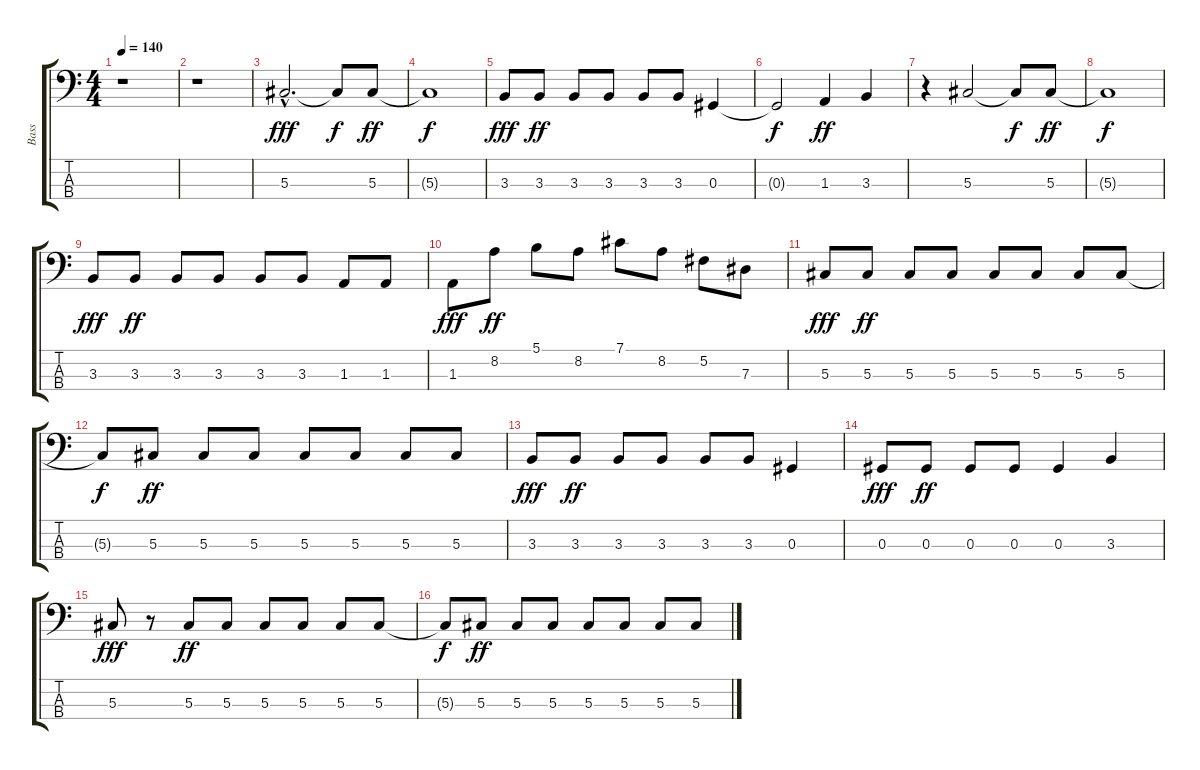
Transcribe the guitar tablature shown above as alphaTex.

\track ("Bass" "Bass") {instrument electricbasspick}
\staff {score tabs}
\tuning (Gb2 Db2 Ab1 Eb1) {hide}
\ts (4 4)
\tempo 140
\clef f4
\ks c
r.1{dy fff instrument electricbasspick} |
r.1 |
5.3{hac}.2{d} 5.3{t}.8{dy f} 5.3.8{dy ff} |
5.3{t}.1{dy f} |
3.3.8{dy fff} 3.3.8{dy ff} 3.3.8 3.3.8 3.3.8 3.3.8 0.3.4 |
0.3{t}.2{dy f} 1.3.4{dy ff} 3.3.4 |
r.4 5.3.2 5.3{t}.8{dy f} 5.3.8{dy ff} |
5.3{t}.1{dy f} |
3.3.8{dy fff} 3.3.8{dy ff} 3.3.8 3.3.8 3.3.8 3.3.8 1.3.8 1.3.8 |
1.3.8{dy fff} 8.2.8{dy ff} 5.1.8 8.2.8 7.1.8 8.2.8 5.2.8 7.3.8 |
5.3.8{dy fff} 5.3.8{dy ff} 5.3.8 5.3.8 5.3.8 5.3.8 5.3.8 5.3.8 |
5.3{t}.8{dy f} 5.3.8{dy ff} 5.3.8 5.3.8 5.3.8 5.3.8 5.3.8 5.3.8 |
3.3.8{dy fff} 3.3.8{dy ff} 3.3.8 3.3.8 3.3.8 3.3.8 0.3.4 |
0.3.8{dy fff} 0.3.8{dy ff} 0.3.8 0.3.8 0.3.4 3.3.4 |
5.3.8{dy fff} r.8 5.3.8{dy ff} 5.3.8 5.3.8 5.3.8 5.3.8 5.3.8 |
5.3{t}.8{dy f} 5.3.8{dy ff} 5.3.8 5.3.8 5.3.8 5.3.8 5.3.8 5.3.8
